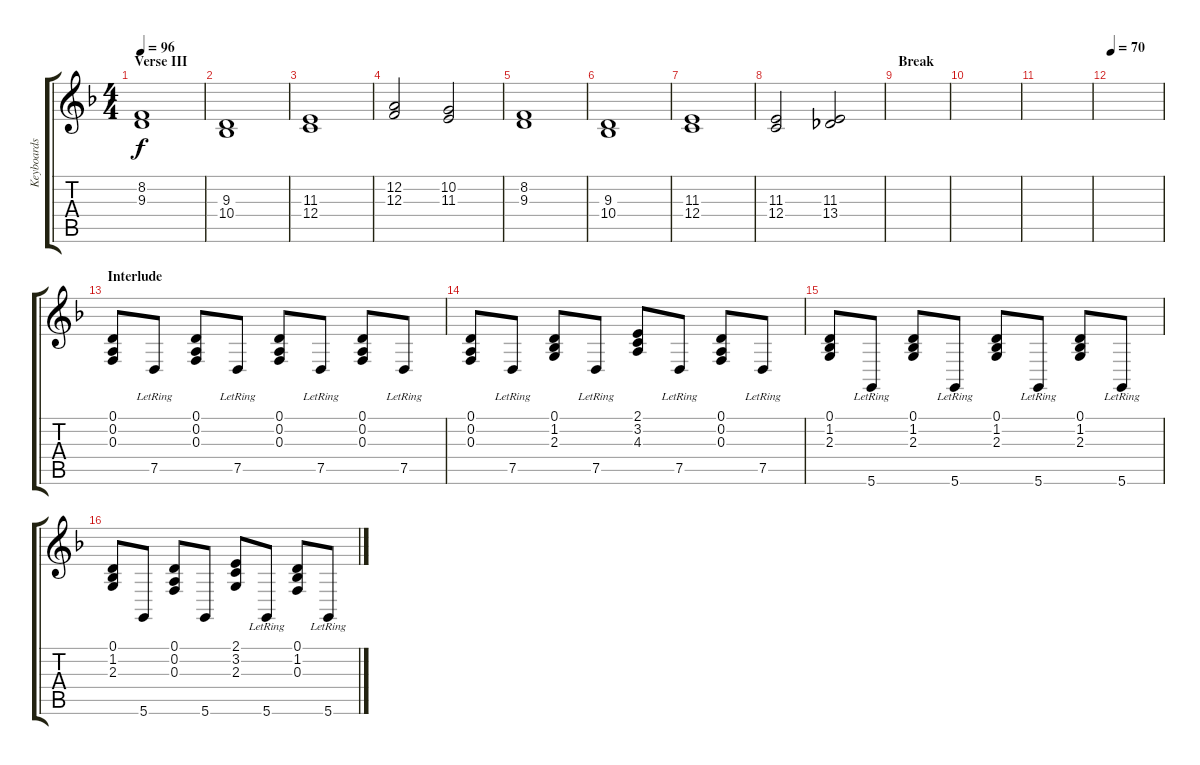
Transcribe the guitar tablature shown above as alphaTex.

\track ("Keyboards" "Keyboards") {instrument stringensemble1}
\staff {score tabs}
\tuning (D4 A3 F3 C3 G2 D2) {hide}
\ts (4 4)
\section ("" "Verse III")
\tempo 96
\clef g2
\ks dminor
(8.2 9.3).1{dy f volume 12 instrument synthstrings1} |
(9.3 10.4).1 |
(11.3 12.4).1 |
(12.2 12.3).2 (10.2 11.3).2 |
(8.2 9.3).1{volume 12 instrument synthstrings1} |
(9.3 10.4).1 |
(11.3 12.4).1 |
(11.3 12.4).2 (11.3 13.4).2 |
\section ("" "Break")
|
|
|
\tempo 70
|
\section ("" "Interlude")
(0.1 0.2 0.3).8{volume 8} 7.5{lr}.8 (0.1 0.2 0.3).8 7.5{lr}.8 (0.1 0.2 0.3).8 7.5{lr}.8 (0.1 0.2 0.3).8 7.5{lr}.8 |
(0.1 0.2 0.3).8 7.5{lr}.8 (0.1 1.2 2.3).8 7.5{lr}.8 (2.1 3.2 4.3).8 7.5{lr}.8 (0.1 0.2 0.3).8 7.5{lr}.8 |
(0.1 1.2 2.3).8 5.6{lr}.8 (0.1 1.2 2.3).8 5.6{lr}.8 (0.1 1.2 2.3).8 5.6{lr}.8 (0.1 1.2 2.3).8 5.6{lr}.8 |
(0.1 1.2 2.3).8 5.6.8 (0.1 0.2 0.3).8 5.6.8 (2.1 3.2 2.3).8 5.6{lr}.8 (0.1 1.2 0.3).8 5.6{lr}.8
